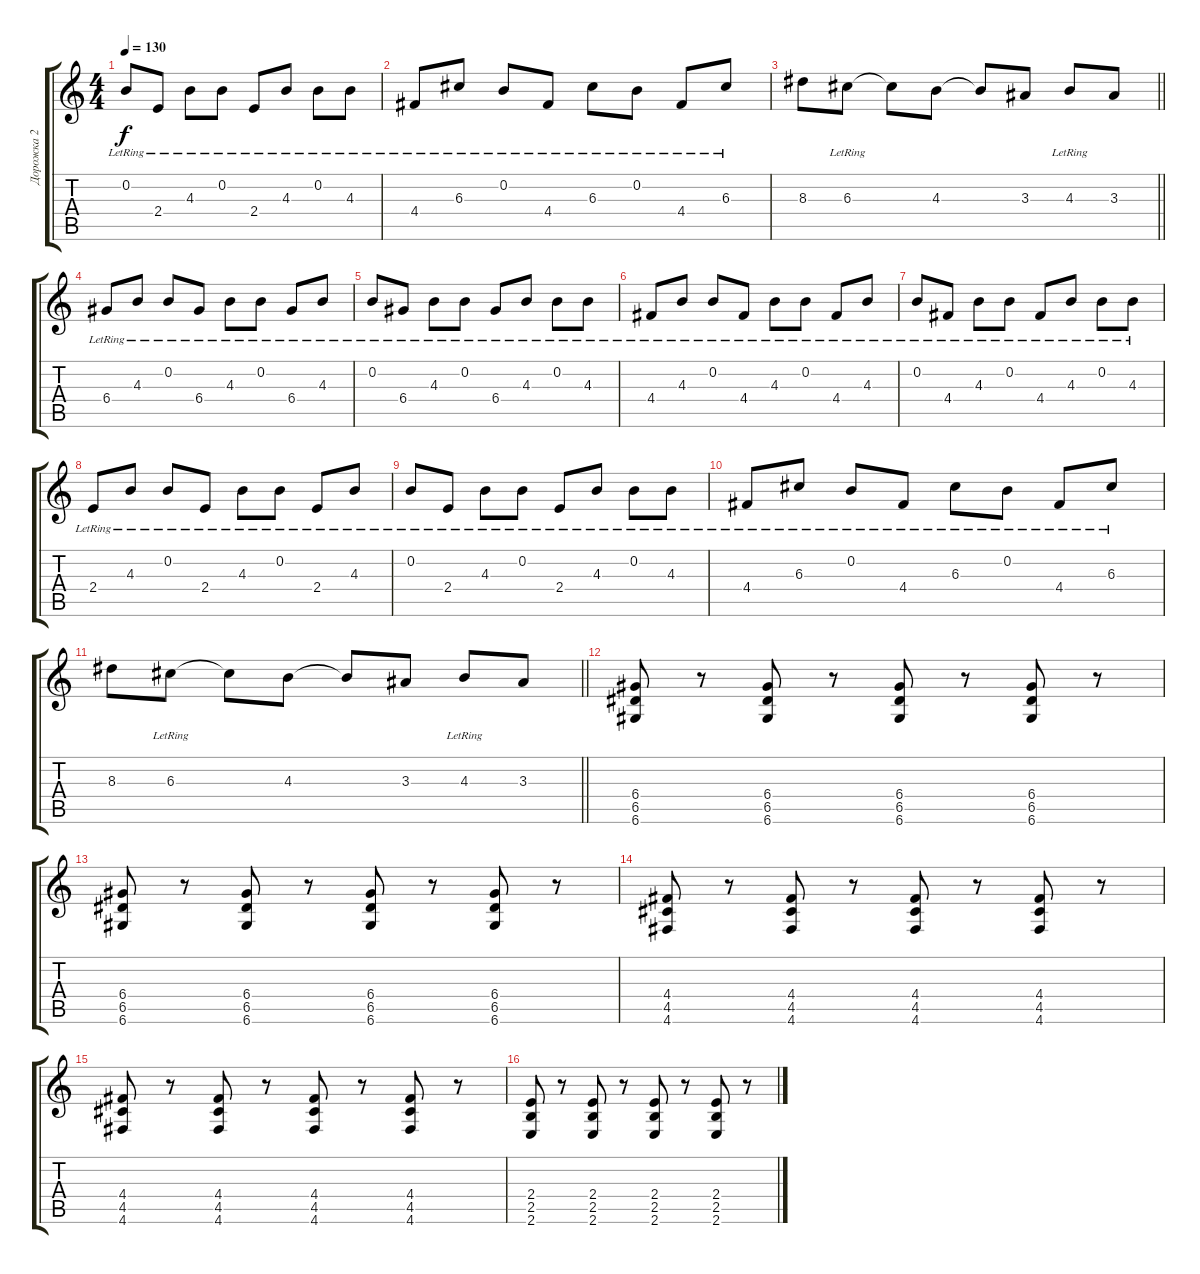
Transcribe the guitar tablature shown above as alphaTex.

\track ("Дорожка 2" "Дорожка 2") {instrument acousticguitarsteel}
\staff {score tabs}
\tuning (E4 B3 G3 D3 A2 D2) {hide}
\ts (4 4)
\tempo 130
\clef g2
\ks c
0.2{lr}.8{dy f} 2.4{lr}.8 4.3{lr}.8 0.2{lr}.8 2.4{lr}.8 4.3{lr}.8 0.2{lr}.8 4.3{lr}.8 |
4.4{lr}.8 6.3{lr}.8 0.2{lr}.8 4.4{lr}.8 6.3{lr}.8 0.2{lr}.8 4.4{lr}.8 6.3{lr}.8 |
\barLineRight lightlight
8.3.8 6.3{lr}.8 6.3{t}.8 4.3.8 4.3{t}.8 3.3.8 4.3{lr}.8 3.3.8 |
6.4{lr}.8 4.3{lr}.8 0.2{lr}.8 6.4{lr}.8 4.3{lr}.8 0.2{lr}.8 6.4{lr}.8 4.3{lr}.8 |
0.2{lr}.8 6.4{lr}.8 4.3{lr}.8 0.2{lr}.8 6.4{lr}.8 4.3{lr}.8 0.2{lr}.8 4.3{lr}.8 |
4.4{lr}.8 4.3{lr}.8 0.2{lr}.8 4.4{lr}.8 4.3{lr}.8 0.2{lr}.8 4.4{lr}.8 4.3{lr}.8 |
0.2{lr}.8 4.4{lr}.8 4.3{lr}.8 0.2{lr}.8 4.4{lr}.8 4.3{lr}.8 0.2{lr}.8 4.3{lr}.8 |
2.4{lr}.8 4.3{lr}.8 0.2{lr}.8 2.4{lr}.8 4.3{lr}.8 0.2{lr}.8 2.4{lr}.8 4.3{lr}.8 |
0.2{lr}.8 2.4{lr}.8 4.3{lr}.8 0.2{lr}.8 2.4{lr}.8 4.3{lr}.8 0.2{lr}.8 4.3{lr}.8 |
4.4{lr}.8 6.3{lr}.8 0.2{lr}.8 4.4{lr}.8 6.3{lr}.8 0.2{lr}.8 4.4{lr}.8 6.3{lr}.8 |
\barLineRight lightlight
8.3.8 6.3{lr}.8 6.3{t}.8 4.3.8 4.3{t}.8 3.3.8 4.3{lr}.8 3.3.8 |
(6.4 6.5 6.6).8 r.8 (6.4 6.5 6.6).8 r.8 (6.4 6.5 6.6).8 r.8 (6.4 6.5 6.6).8 r.8 |
(6.4 6.5 6.6).8 r.8 (6.4 6.5 6.6).8 r.8 (6.4 6.5 6.6).8 r.8 (6.4 6.5 6.6).8 r.8 |
(4.4 4.5 4.6).8 r.8 (4.4 4.5 4.6).8 r.8 (4.4 4.5 4.6).8 r.8 (4.4 4.5 4.6).8 r.8 |
(4.4 4.5 4.6).8 r.8 (4.4 4.5 4.6).8 r.8 (4.4 4.5 4.6).8 r.8 (4.4 4.5 4.6).8 r.8 |
(2.4 2.5 2.6).8 r.8 (2.4 2.5 2.6).8 r.8 (2.4 2.5 2.6).8 r.8 (2.4 2.5 2.6).8 r.8
